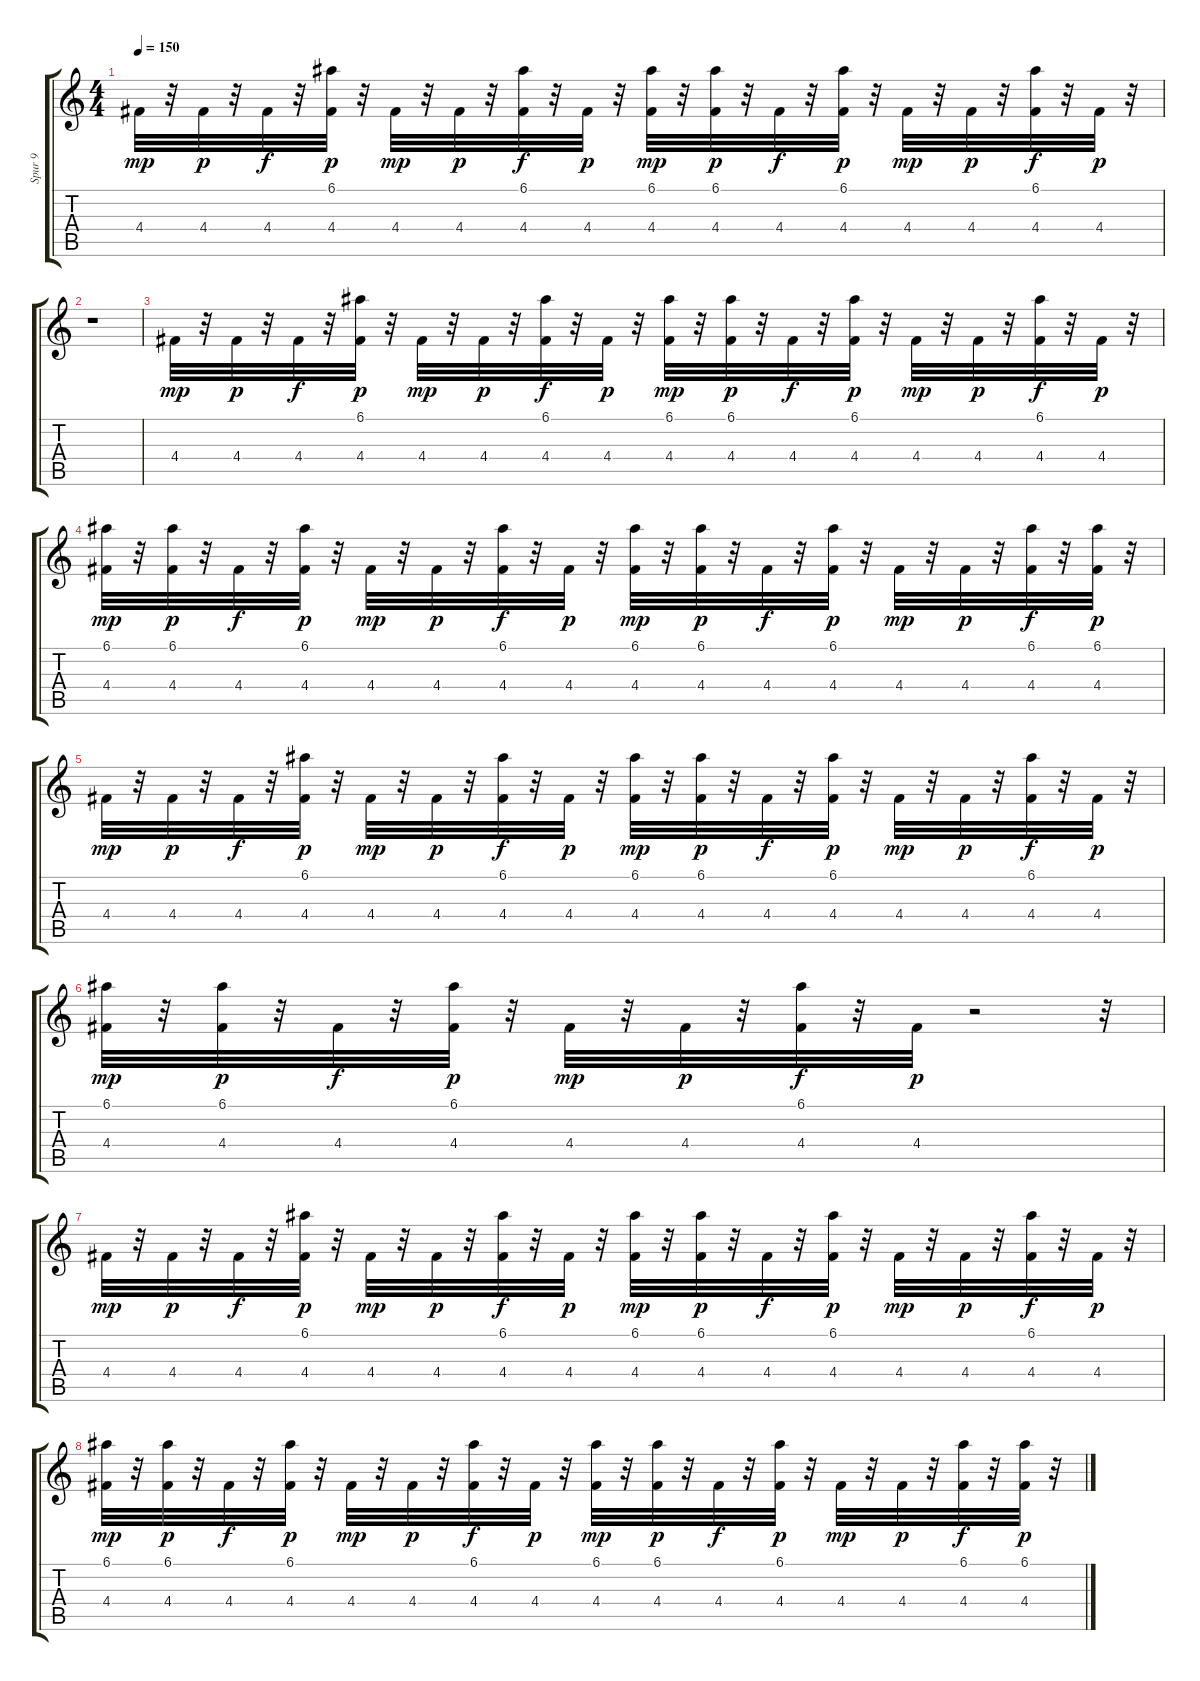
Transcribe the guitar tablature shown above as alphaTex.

\track ("Spur 9" "Spur 9") {instrument electricguitarclean}
\staff {score tabs}
\tuning (E4 B3 G3 D3 A2 E2) {hide}
\ts (4 4)
\tempo 150
\clef g2
\ks c
4.4.32{dy mp} r.32 4.4.32{dy p} r.32 4.4.32{dy f} r.32 (6.1 4.4).32{dy p} r.32 4.4.32{dy mp} r.32 4.4.32{dy p} r.32 (6.1 4.4).32{dy f} r.32 4.4.32{dy p} r.32 (6.1 4.4).32{dy mp} r.32 (6.1 4.4).32{dy p} r.32 4.4.32{dy f} r.32 (6.1 4.4).32{dy p} r.32 4.4.32{dy mp} r.32 4.4.32{dy p} r.32 (6.1 4.4).32{dy f} r.32 4.4.32{dy p} r.32 |
r.1 |
4.4.32{dy mp} r.32 4.4.32{dy p} r.32 4.4.32{dy f} r.32 (6.1 4.4).32{dy p} r.32 4.4.32{dy mp} r.32 4.4.32{dy p} r.32 (6.1 4.4).32{dy f} r.32 4.4.32{dy p} r.32 (6.1 4.4).32{dy mp} r.32 (6.1 4.4).32{dy p} r.32 4.4.32{dy f} r.32 (6.1 4.4).32{dy p} r.32 4.4.32{dy mp} r.32 4.4.32{dy p} r.32 (6.1 4.4).32{dy f} r.32 4.4.32{dy p} r.32 |
(6.1 4.4).32{dy mp} r.32 (6.1 4.4).32{dy p} r.32 4.4.32{dy f} r.32 (6.1 4.4).32{dy p} r.32 4.4.32{dy mp} r.32 4.4.32{dy p} r.32 (6.1 4.4).32{dy f} r.32 4.4.32{dy p} r.32 (6.1 4.4).32{dy mp} r.32 (6.1 4.4).32{dy p} r.32 4.4.32{dy f} r.32 (6.1 4.4).32{dy p} r.32 4.4.32{dy mp} r.32 4.4.32{dy p} r.32 (6.1 4.4).32{dy f} r.32 (6.1 4.4).32{dy p} r.32 |
4.4.32{dy mp} r.32 4.4.32{dy p} r.32 4.4.32{dy f} r.32 (6.1 4.4).32{dy p} r.32 4.4.32{dy mp} r.32 4.4.32{dy p} r.32 (6.1 4.4).32{dy f} r.32 4.4.32{dy p} r.32 (6.1 4.4).32{dy mp} r.32 (6.1 4.4).32{dy p} r.32 4.4.32{dy f} r.32 (6.1 4.4).32{dy p} r.32 4.4.32{dy mp} r.32 4.4.32{dy p} r.32 (6.1 4.4).32{dy f} r.32 4.4.32{dy p} r.32 |
(6.1 4.4).32{dy mp} r.32 (6.1 4.4).32{dy p} r.32 4.4.32{dy f} r.32 (6.1 4.4).32{dy p} r.32 4.4.32{dy mp} r.32 4.4.32{dy p} r.32 (6.1 4.4).32{dy f} r.32 4.4.32{dy p} r.2 r.32 |
4.4.32{dy mp} r.32 4.4.32{dy p} r.32 4.4.32{dy f} r.32 (6.1 4.4).32{dy p} r.32 4.4.32{dy mp} r.32 4.4.32{dy p} r.32 (6.1 4.4).32{dy f} r.32 4.4.32{dy p} r.32 (6.1 4.4).32{dy mp} r.32 (6.1 4.4).32{dy p} r.32 4.4.32{dy f} r.32 (6.1 4.4).32{dy p} r.32 4.4.32{dy mp} r.32 4.4.32{dy p} r.32 (6.1 4.4).32{dy f} r.32 4.4.32{dy p} r.32 |
(6.1 4.4).32{dy mp} r.32 (6.1 4.4).32{dy p} r.32 4.4.32{dy f} r.32 (6.1 4.4).32{dy p} r.32 4.4.32{dy mp} r.32 4.4.32{dy p} r.32 (6.1 4.4).32{dy f} r.32 4.4.32{dy p} r.32 (6.1 4.4).32{dy mp} r.32 (6.1 4.4).32{dy p} r.32 4.4.32{dy f} r.32 (6.1 4.4).32{dy p} r.32 4.4.32{dy mp} r.32 4.4.32{dy p} r.32 (6.1 4.4).32{dy f} r.32 (6.1 4.4).32{dy p} r.32
